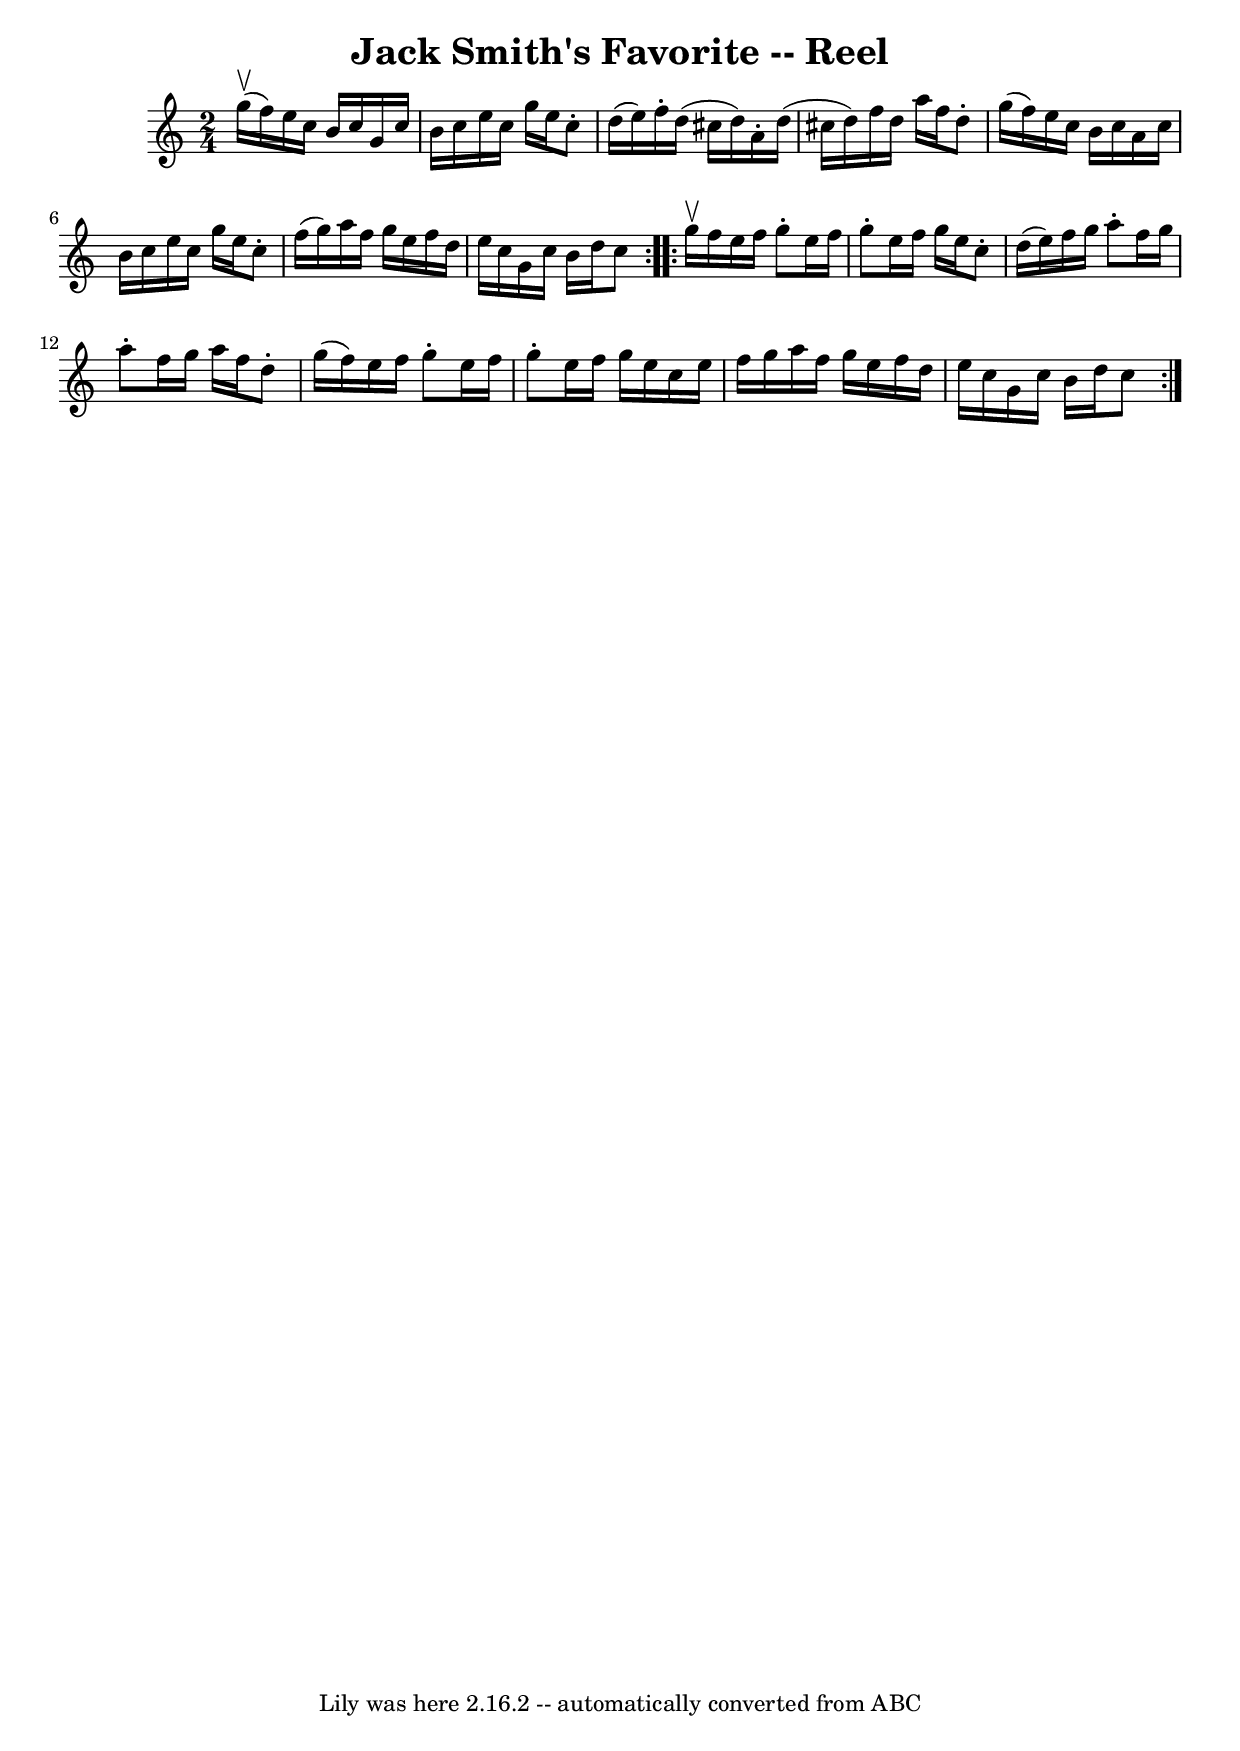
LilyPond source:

\version "2.16.2"
\include "Mammoth.ily"
\header {
  %% book = "Ryan's Mammoth Collection"
  crossRefNumber = "1"
  footnotes = "\\\\307"
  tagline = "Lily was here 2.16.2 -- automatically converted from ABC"
  title = "Jack Smith's Favorite -- Reel"

}
voicedefault =  {



  \repeat volta 2 {

    \time 2/4 
    \key c \major
    g''16^\upbow(f''16) |
    e''16    
    c''16 b'16 c''16 g'16 c''16 b'16 c''16    |
    e''16    
    c''16 g''16 e''16 c''8 -. d''16 (e''16)   |
    f''16 -.  
    d''16 (cis''16 d''16) a'16 -. d''16 (cis''16 d''16)   
    |
    f''16 d''16 a''16 f''16 d''8 -. g''16 (f''16)   
    |
    e''16 c''16 b'16 c''16 a'16 c''16 b'16 c''16  
    |
    e''16 c''16 g''16 e''16 c''8 -. f''16 (g''16)  
    |
    a''16 f''16 g''16 e''16 f''16 d''16 e''16    
    c''16    |
    g'16 c''16 b'16 d''16 c''8  
  }     

  \repeat volta 2 {
    g''16^\upbow f''16  |
    e''16 f''16 g''8 -. e''16 f''16 g''8 -.   |
    e''16 f''16 g''16 e''16    
    c''8 -. d''16 (e''16)   |
    f''16 g''16 a''8 -. f''16    
    g''16 a''8 -.   |
    f''16 g''16 a''16 f''16 d''8 -.   
    g''16 (f''16)   |
    e''16 f''16 g''8 -. e''16 f''16   
    g''8 -.   |
    e''16 f''16 g''16 e''16 c''16 e''16    
    f''16 g''16    |
    a''16 f''16 g''16 e''16 f''16 d''16 
    e''16 c''16    |
    g'16 c''16 b'16 d''16 c''8  
  }   

}

\score{
  <<

    \context Staff="default"
    {
      \voicedefault 
      
    }

  >>
  \layout {
    
  }
  \midi {
  }

}
